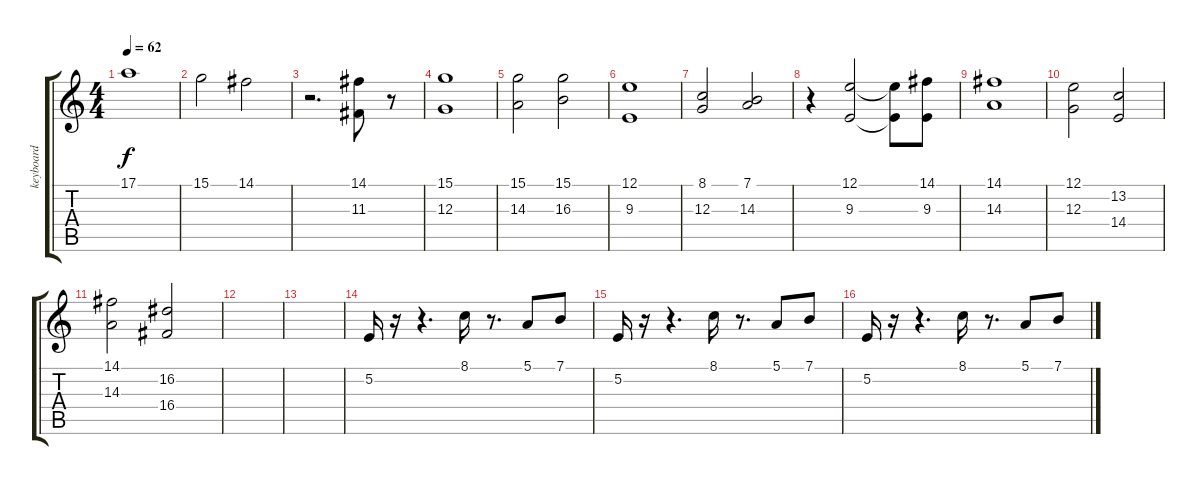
\track ("keyboard" "keyboard") {instrument pad2warm}
\staff {score tabs}
\tuning (E4 B3 G3 D3 A2 E2) {hide}
\ts (4 4)
\tempo 62
\clef g2
\ks c
17.1.1{dy f} |
15.1.2 14.1.2 |
r.2{d} (14.1 11.3).8{volume 13} r.8 |
(15.1 12.3).1{volume 9} |
(15.1 14.3).2 (15.1 16.3).2 |
(12.1 9.3).1 |
(8.1 12.3).2 (7.1 14.3).2 |
r.4 (12.1 9.3).2 (12.1{t} 9.3{t}).8 (14.1 9.3).8 |
(14.1 14.3).1 |
(12.1 12.3).2 (13.2 14.4).2 |
(14.1 14.3).2 (16.2 16.4).2 |
|
|
5.2.16{volume 13 instrument orchestrahit} r.16 r.4{d} 8.1.16 r.8{d} 5.1.8 7.1.8 |
5.2.16 r.16 r.4{d} 8.1.16 r.8{d} 5.1.8 7.1.8 |
5.2.16 r.16 r.4{d txt ""} 8.1.16 r.8{d} 5.1.8 7.1.8
